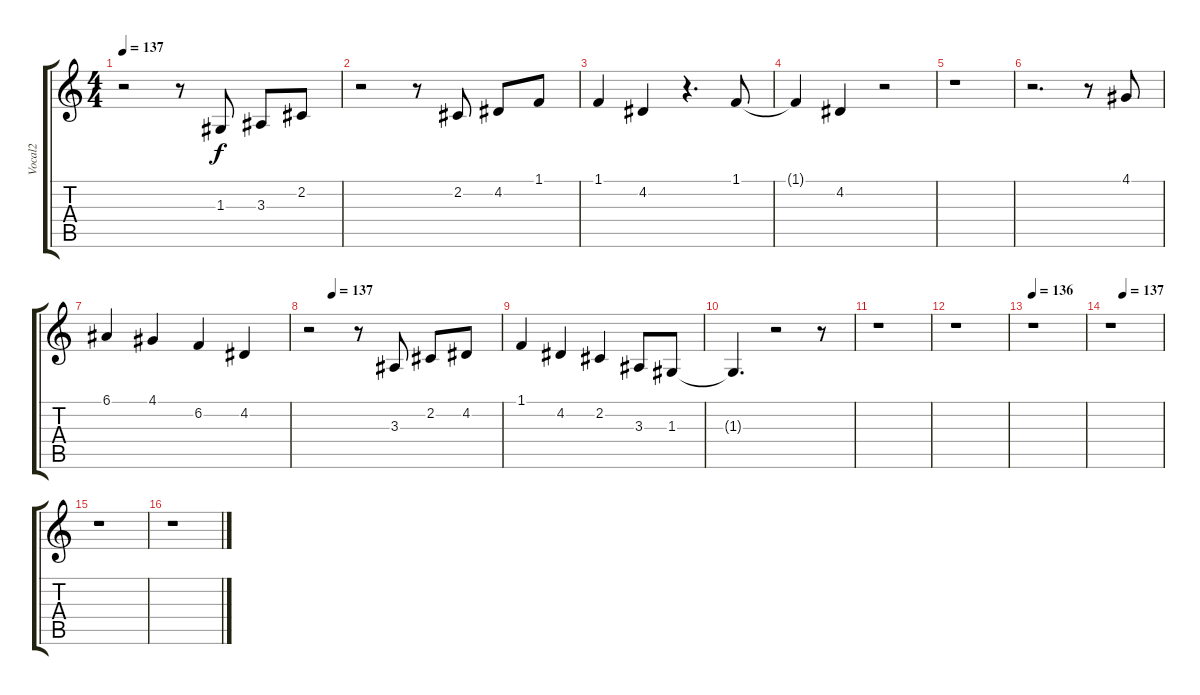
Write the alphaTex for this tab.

\track ("Vocal2" "Vocal2") {instrument flute}
\staff {score tabs}
\tuning (E4 B3 G3 D3 A2 E2) {hide}
\ts (4 4)
\tempo 137
\clef g2
\ks c
r.2{dy f} r.8 1.3.8 3.3.8 2.2.8 |
r.2 r.8 2.2.8 4.2.8 1.1.8 |
1.1.4 4.2.4 r.4{d} 1.1.8 |
1.1{t}.4 4.2.4 r.2 |
r.1 |
r.2{d} r.8 4.1.8 |
6.1.4 4.1.4 6.2.4 4.2.4 |
\tempo (137 0.125)
r.2 r.8 3.3.8 2.2.8 4.2.8 |
1.1.4 4.2.4 2.2.4 3.3.8 1.3.8 |
1.3{t}.4{d} r.2 r.8 |
r.1 |
r.1 |
\tempo 136
r.1 |
\tempo (137 0.25)
r.1 |
r.1 |
r.1
